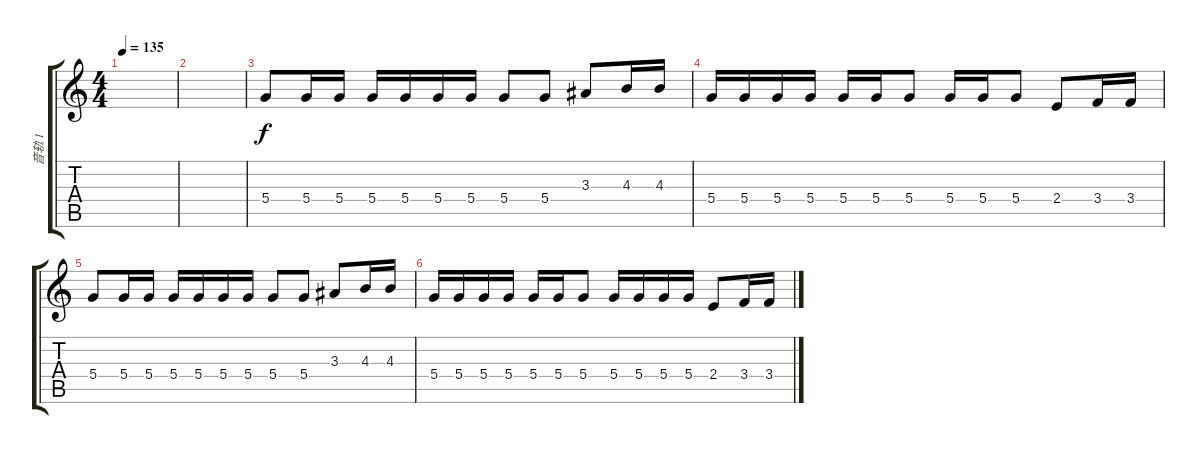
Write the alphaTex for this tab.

\track ("音轨 1" "音轨 1") {instrument overdrivenguitar}
\staff {score tabs}
\tuning (E4 B3 G3 D3 A2 E2) {hide}
\ts (4 4)
\tempo 135
\clef g2
\ks c
|
|
5.4.8 5.4.16 5.4.16 5.4.16 5.4.16 5.4.16 5.4.16 5.4.8 5.4.8 3.3.8 4.3.16 4.3.16 |
5.4.16 5.4.16 5.4.16 5.4.16 5.4.16 5.4.16 5.4.8 5.4.16 5.4.16 5.4.8 2.4.8 3.4.16 3.4.16 |
5.4.8 5.4.16 5.4.16 5.4.16 5.4.16 5.4.16 5.4.16 5.4.8 5.4.8 3.3.8 4.3.16 4.3.16 |
5.4.16 5.4.16 5.4.16 5.4.16 5.4.16 5.4.16 5.4.8 5.4.16 5.4.16 5.4.16 5.4.16 2.4.8 3.4.16 3.4.16
